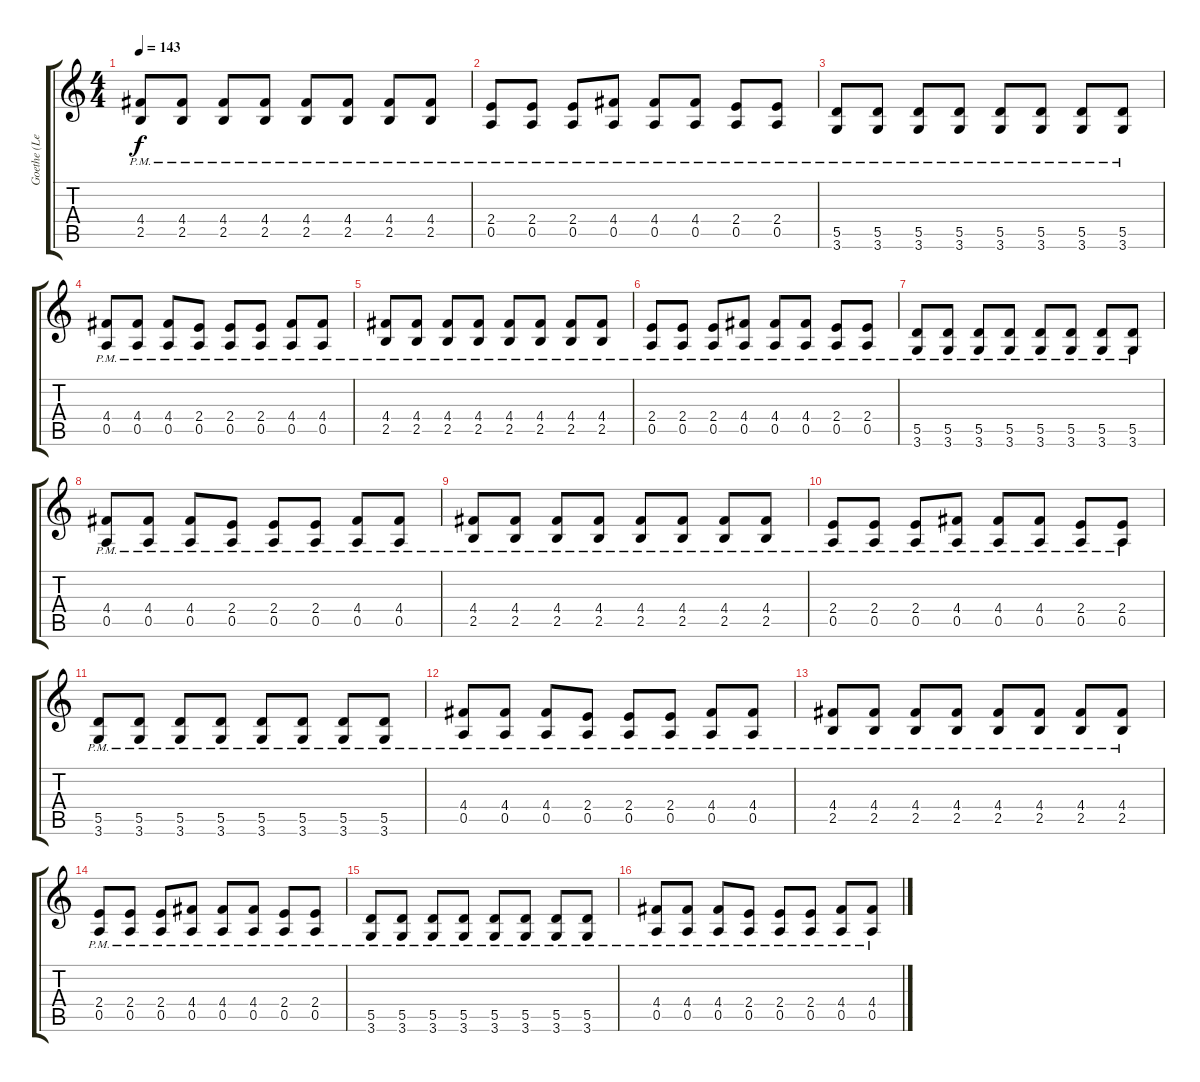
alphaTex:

\track ("Goethe (Lead)" "Goethe (Le") {instrument electricguitarmuted}
\staff {score tabs}
\tuning (E4 B3 G3 D3 A2 E2) {hide}
\ts (4 4)
\tempo 143
\clef g2
\ks c
(4.4{pm} 2.5{pm}).8{dy f instrument electricguitarmuted} (4.4{pm} 2.5{pm}).8 (4.4{pm} 2.5{pm}).8 (4.4{pm} 2.5{pm}).8 (4.4{pm} 2.5{pm}).8 (4.4{pm} 2.5{pm}).8 (4.4{pm} 2.5{pm}).8 (4.4{pm} 2.5{pm}).8 |
(2.4{pm} 0.5{pm}).8 (2.4{pm} 0.5{pm}).8 (2.4{pm} 0.5{pm}).8 (4.4{pm} 0.5{pm}).8 (4.4{pm} 0.5{pm}).8 (4.4{pm} 0.5{pm}).8 (2.4{pm} 0.5{pm}).8 (2.4{pm} 0.5{pm}).8 |
(5.5{pm} 3.6{pm}).8 (5.5{pm} 3.6{pm}).8 (5.5{pm} 3.6{pm}).8 (5.5{pm} 3.6{pm}).8 (5.5{pm} 3.6{pm}).8 (5.5{pm} 3.6{pm}).8 (5.5{pm} 3.6{pm}).8 (5.5{pm} 3.6{pm}).8 |
(4.4{pm} 0.5{pm}).8 (4.4{pm} 0.5{pm}).8 (4.4{pm} 0.5{pm}).8 (2.4{pm} 0.5{pm}).8 (2.4{pm} 0.5{pm}).8 (2.4{pm} 0.5{pm}).8 (4.4{pm} 0.5{pm}).8 (4.4{pm} 0.5{pm}).8 |
(4.4{pm} 2.5{pm}).8 (4.4{pm} 2.5{pm}).8 (4.4{pm} 2.5{pm}).8 (4.4{pm} 2.5{pm}).8 (4.4{pm} 2.5{pm}).8 (4.4{pm} 2.5{pm}).8 (4.4{pm} 2.5{pm}).8 (4.4{pm} 2.5{pm}).8 |
(2.4{pm} 0.5{pm}).8 (2.4{pm} 0.5{pm}).8 (2.4{pm} 0.5{pm}).8 (4.4{pm} 0.5{pm}).8 (4.4{pm} 0.5{pm}).8 (4.4{pm} 0.5{pm}).8 (2.4{pm} 0.5{pm}).8 (2.4{pm} 0.5{pm}).8 |
(5.5{pm} 3.6{pm}).8 (5.5{pm} 3.6{pm}).8 (5.5{pm} 3.6{pm}).8 (5.5{pm} 3.6{pm}).8 (5.5{pm} 3.6{pm}).8 (5.5{pm} 3.6{pm}).8 (5.5{pm} 3.6{pm}).8 (5.5{pm} 3.6{pm}).8 |
(4.4{pm} 0.5{pm}).8 (4.4{pm} 0.5{pm}).8 (4.4{pm} 0.5{pm}).8 (2.4{pm} 0.5{pm}).8 (2.4{pm} 0.5{pm}).8 (2.4{pm} 0.5{pm}).8 (4.4{pm} 0.5{pm}).8 (4.4{pm} 0.5{pm}).8 |
(4.4{pm} 2.5{pm}).8 (4.4{pm} 2.5{pm}).8 (4.4{pm} 2.5{pm}).8 (4.4{pm} 2.5{pm}).8 (4.4{pm} 2.5{pm}).8 (4.4{pm} 2.5{pm}).8 (4.4{pm} 2.5{pm}).8 (4.4{pm} 2.5{pm}).8 |
(2.4{pm} 0.5{pm}).8 (2.4{pm} 0.5{pm}).8 (2.4{pm} 0.5{pm}).8 (4.4{pm} 0.5{pm}).8 (4.4{pm} 0.5{pm}).8 (4.4{pm} 0.5{pm}).8 (2.4{pm} 0.5{pm}).8 (2.4{pm} 0.5{pm}).8 |
(5.5{pm} 3.6{pm}).8 (5.5{pm} 3.6{pm}).8 (5.5{pm} 3.6{pm}).8 (5.5{pm} 3.6{pm}).8 (5.5{pm} 3.6{pm}).8 (5.5{pm} 3.6{pm}).8 (5.5{pm} 3.6{pm}).8 (5.5{pm} 3.6{pm}).8 |
(4.4{pm} 0.5{pm}).8 (4.4{pm} 0.5{pm}).8 (4.4{pm} 0.5{pm}).8 (2.4{pm} 0.5{pm}).8 (2.4{pm} 0.5{pm}).8 (2.4{pm} 0.5{pm}).8 (4.4{pm} 0.5{pm}).8 (4.4{pm} 0.5{pm}).8 |
(4.4{pm} 2.5{pm}).8 (4.4{pm} 2.5{pm}).8 (4.4{pm} 2.5{pm}).8 (4.4{pm} 2.5{pm}).8 (4.4{pm} 2.5{pm}).8 (4.4{pm} 2.5{pm}).8 (4.4{pm} 2.5{pm}).8 (4.4{pm} 2.5{pm}).8 |
(2.4{pm} 0.5{pm}).8 (2.4{pm} 0.5{pm}).8 (2.4{pm} 0.5{pm}).8 (4.4{pm} 0.5{pm}).8 (4.4{pm} 0.5{pm}).8 (4.4{pm} 0.5{pm}).8 (2.4{pm} 0.5{pm}).8 (2.4{pm} 0.5{pm}).8 |
(5.5{pm} 3.6{pm}).8 (5.5{pm} 3.6{pm}).8 (5.5{pm} 3.6{pm}).8 (5.5{pm} 3.6{pm}).8 (5.5{pm} 3.6{pm}).8 (5.5{pm} 3.6{pm}).8 (5.5{pm} 3.6{pm}).8 (5.5{pm} 3.6{pm}).8 |
(4.4{pm} 0.5{pm}).8 (4.4{pm} 0.5{pm}).8 (4.4{pm} 0.5{pm}).8 (2.4{pm} 0.5{pm}).8 (2.4{pm} 0.5{pm}).8 (2.4{pm} 0.5{pm}).8 (4.4{pm} 0.5{pm}).8 (4.4{pm} 0.5{pm}).8
